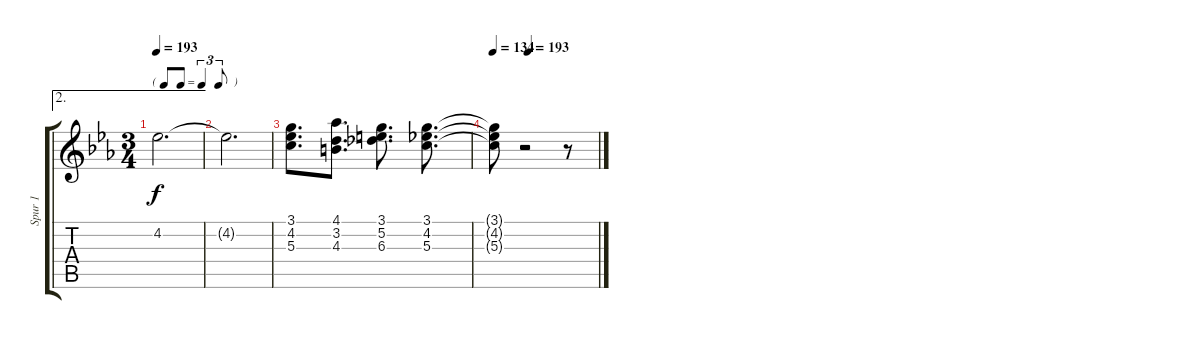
\track ("Spur 1" "Spur 1") {instrument electricguitarjazz}
\staff {score tabs}
\tuning (E4 B3 G3 D3 A2 E2) {hide}
\ae 2
\ts (3 4)
\tf triplet8th
\tempo 193
\clef g2
\ks cminor
4.2{t}.2{d dy f} |
4.2{t}.2{d} |
(3.1 4.2 5.3).8{d} (4.1 3.2 4.3).8{d} (3.1 5.2 6.3).8{d} (3.1 4.2 5.3).8{d} |
\tempo 134
\tempo (193 0.3333333333333333)
(3.1{t} 4.2{t} 5.3{t}).8 r.2 r.8
